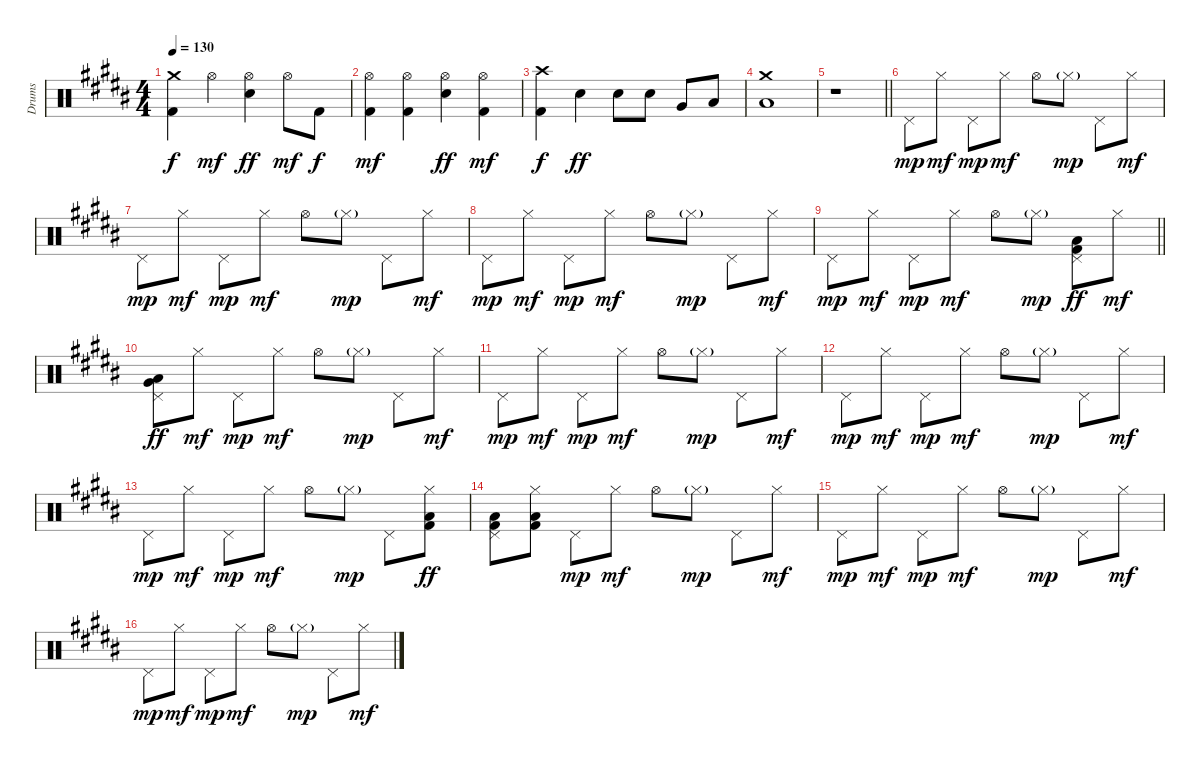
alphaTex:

\track ("Drums" "Drums") {instrument percussion}
\staff {score}
\articulation defaults
\ts (4 4)
\tempo 130
\clef neutral
\ks b
("Crash medium (hit)" "Kick (hit) 2").4{dy f} "Hi-Hat (open)".4{dy mf} ("Hi-Hat (open)" "Electric Snare (hit)").4{dy ff} "Hi-Hat (open)".8{dy mf} "Kick (hit) 2".8{dy f} |
("Hi-Hat (open)" "Kick (hit) 2").4{dy mf} ("Hi-Hat (open)" "Kick (hit) 2").4 ("Hi-Hat (open)" "Electric Snare (hit)").4{dy ff} ("Hi-Hat (open)" "Kick (hit) 2").4{dy mf} |
("Crash high (hit)" "Kick (hit) 2").4{dy f} "Electric Snare (hit)".4{dy ff} "Electric Snare (hit)".8 "Electric Snare (hit)".8 "Very Low Tom (hit)".8 "Low Floor Tom (hit)".8 |
("Crash medium (hit)" "Low Floor Tom (hit)").1 |
\barLineRight lightlight
r.1 |
"Pedal Hi-Hat (hit)".8{dy mp} "Hi-Hat (closed)".8{dy mf} "Pedal Hi-Hat (hit)".8{dy mp} "Hi-Hat (closed)".8{dy mf} "Hi-Hat (open)".8 "Hi-Hat (closed)"{g}.8{dy mp} "Pedal Hi-Hat (hit)".8 "Hi-Hat (closed)".8{dy mf} |
"Pedal Hi-Hat (hit)".8{dy mp} "Hi-Hat (closed)".8{dy mf} "Pedal Hi-Hat (hit)".8{dy mp} "Hi-Hat (closed)".8{dy mf} "Hi-Hat (open)".8 "Hi-Hat (closed)"{g}.8{dy mp} "Pedal Hi-Hat (hit)".8 "Hi-Hat (closed)".8{dy mf} |
"Pedal Hi-Hat (hit)".8{dy mp} "Hi-Hat (closed)".8{dy mf} "Pedal Hi-Hat (hit)".8{dy mp} "Hi-Hat (closed)".8{dy mf} "Hi-Hat (open)".8 "Hi-Hat (closed)"{g}.8{dy mp} "Pedal Hi-Hat (hit)".8 "Hi-Hat (closed)".8{dy mf} |
\barLineRight lightlight "Pedal Hi-Hat (hit)".8{dy mp} "Hi-Hat (closed)".8{dy mf} "Pedal Hi-Hat (hit)".8{dy mp} "Hi-Hat (closed)".8{dy mf} "Hi-Hat (open)".8 "Hi-Hat (closed)"{g}.8{dy mp}
("Pedal Hi-Hat (hit)" "Low Floor Tom (hit)" "Kick (hit) 2").8{dy ff} "Hi-Hat (closed)".8{dy mf} |
("Pedal Hi-Hat (hit)" "Low Floor Tom (hit)" "Very Low Tom (hit)").8{dy ff} "Hi-Hat (closed)".8{dy mf} "Pedal Hi-Hat (hit)".8{dy mp} "Hi-Hat (closed)".8{dy mf} "Hi-Hat (open)".8 "Hi-Hat (closed)"{g}.8{dy mp} "Pedal Hi-Hat (hit)".8 "Hi-Hat (closed)".8{dy mf} |
"Pedal Hi-Hat (hit)".8{dy mp} "Hi-Hat (closed)".8{dy mf} "Pedal Hi-Hat (hit)".8{dy mp} "Hi-Hat (closed)".8{dy mf} "Hi-Hat (open)".8 "Hi-Hat (closed)"{g}.8{dy mp} "Pedal Hi-Hat (hit)".8 "Hi-Hat (closed)".8{dy mf} |
"Pedal Hi-Hat (hit)".8{dy mp} "Hi-Hat (closed)".8{dy mf} "Pedal Hi-Hat (hit)".8{dy mp} "Hi-Hat (closed)".8{dy mf} "Hi-Hat (open)".8 "Hi-Hat (closed)"{g}.8{dy mp} "Pedal Hi-Hat (hit)".8 "Hi-Hat (closed)".8{dy mf} |
"Pedal Hi-Hat (hit)".8{dy mp} "Hi-Hat (closed)".8{dy mf} "Pedal Hi-Hat (hit)".8{dy mp} "Hi-Hat (closed)".8{dy mf} "Hi-Hat (open)".8 "Hi-Hat (closed)"{g}.8{dy mp} "Pedal Hi-Hat (hit)".8 ("Hi-Hat (closed)" "Low Floor Tom (hit)" "Kick (hit) 2").8{dy ff} |
("Pedal Hi-Hat (hit)" "Low Floor Tom (hit)" "Kick (hit) 2").8 ("Hi-Hat (closed)" "Low Floor Tom (hit)" "Kick (hit) 2").8 "Pedal Hi-Hat (hit)".8{dy mp} "Hi-Hat (closed)".8{dy mf} "Hi-Hat (open)".8 "Hi-Hat (closed)"{g}.8{dy mp} "Pedal Hi-Hat (hit)".8 "Hi-Hat (closed)".8{dy mf} |
"Pedal Hi-Hat (hit)".8{dy mp} "Hi-Hat (closed)".8{dy mf} "Pedal Hi-Hat (hit)".8{dy mp} "Hi-Hat (closed)".8{dy mf} "Hi-Hat (open)".8 "Hi-Hat (closed)"{g}.8{dy mp} "Pedal Hi-Hat (hit)".8 "Hi-Hat (closed)".8{dy mf} |
"Pedal Hi-Hat (hit)".8{dy mp} "Hi-Hat (closed)".8{dy mf} "Pedal Hi-Hat (hit)".8{dy mp} "Hi-Hat (closed)".8{dy mf} "Hi-Hat (open)".8 "Hi-Hat (closed)"{g}.8{dy mp} "Pedal Hi-Hat (hit)".8 "Hi-Hat (closed)".8{dy mf}
